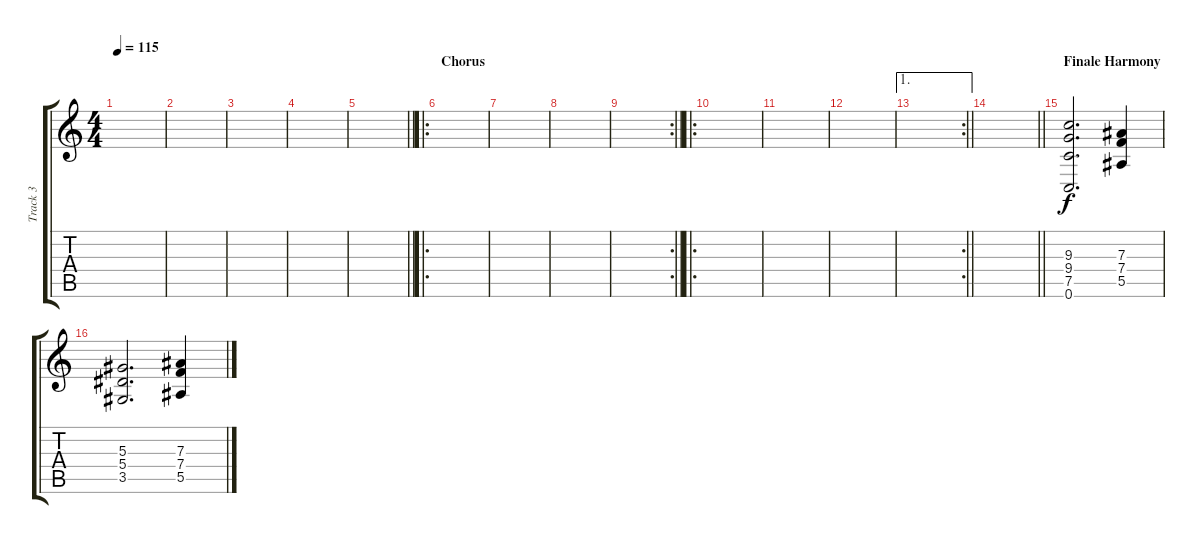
\track ("Track 3" "Track 3") {instrument distortionguitar}
\staff {score tabs}
\tuning (C4 G3 Eb3 Bb2 F2 C2) {hide}
\ts (4 4)
\tempo 115
\clef g2
\ks c
|
|
|
|
\barLineRight lightlight
|
\ro
\section ("" "Chorus")
|
|
|
\rc 2
\barLineRight lightlight
|
\ro
|
|
|
\ae 1
\rc 2
\barLineRight lightlight
|
\barLineRight lightlight
|
\section ("" "Finale Harmony")
(9.3 9.4 7.5 0.6).2{d} (7.3 7.4 5.5).4 |
(5.3 5.4 3.5).2{d} (7.3 7.4 5.5).4
